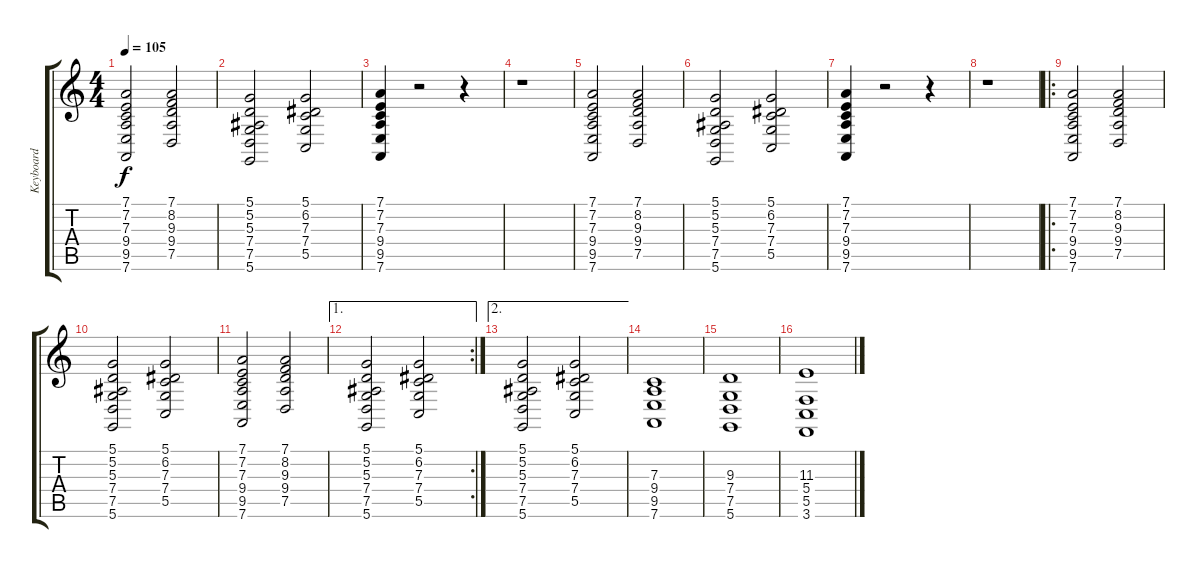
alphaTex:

\track ("Keyboard" "Keyboard") {instrument choiraahs}
\staff {score tabs}
\tuning (D4 A3 F3 C3 G2 D2) {hide}
\ts (4 4)
\tempo 105
\clef g2
\ks c
(7.1 7.2 7.3 9.4 9.5 7.6).2{dy f instrument choiraahs} (7.1 8.2 9.3 9.4 7.5).2 |
(5.1 5.2 5.3 7.4 7.5 5.6).2 (5.1 6.2 7.3 7.4 5.5).2 |
(7.1 7.2 7.3 9.4 9.5 7.6).4 r.2 r.4 |
r.1 |
(7.1 7.2 7.3 9.4 9.5 7.6).2{instrument choiraahs} (7.1 8.2 9.3 9.4 7.5).2 |
(5.1 5.2 5.3 7.4 7.5 5.6).2 (5.1 6.2 7.3 7.4 5.5).2 |
(7.1 7.2 7.3 9.4 9.5 7.6).4 r.2 r.4 |
r.1 |
\ro
(7.1 7.2 7.3 9.4 9.5 7.6).2{instrument choiraahs} (7.1 8.2 9.3 9.4 7.5).2 |
(5.1 5.2 5.3 7.4 7.5 5.6).2 (5.1 6.2 7.3 7.4 5.5).2 |
(7.1 7.2 7.3 9.4 9.5 7.6).2 (7.1 8.2 9.3 9.4 7.5).2 |
\ae 1
\rc 2
(5.1 5.2 5.3 7.4 7.5 5.6).2 (5.1 6.2 7.3 7.4 5.5).2 |
\ae 2
(5.1 5.2 5.3 7.4 7.5 5.6).2 (5.1 6.2 7.3 7.4 5.5).2 |
(7.3 9.4 9.5 7.6).1{instrument choiraahs} |
(9.3 7.4 7.5 5.6).1 |
(11.3 5.4 5.5 3.6).1
